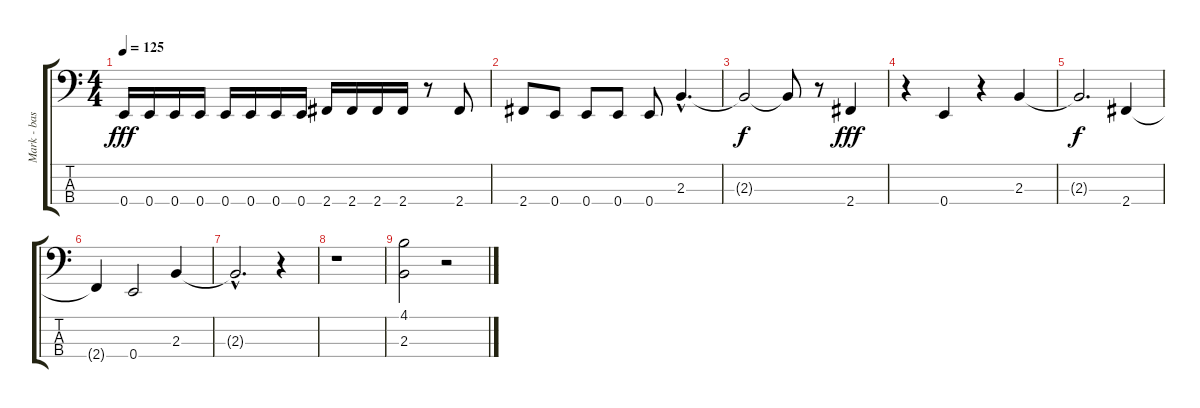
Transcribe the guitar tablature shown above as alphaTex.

\track ("Mark - bass" "Mark - bas") {instrument electricbasspick}
\staff {score tabs}
\tuning (G2 D2 A1 E1) {hide}
\ts (4 4)
\tempo 125
\clef f4
\ks c
0.4.16{dy fff} 0.4.16 0.4.16 0.4.16 0.4.16 0.4.16 0.4.16 0.4.16 2.4.16 2.4.16 2.4.16 2.4.16 r.8 2.4.8 |
2.4.8 0.4.8 0.4.8 0.4.8 0.4.8 2.3{hac}.4{d} |
2.3{t}.2{dy f} 2.3{t}.8 r.8 2.4.4{dy fff} |
r.4 0.4.4 r.4 2.3.4 |
2.3{t}.2{d dy f} 2.4.4 |
2.4{t}.4 0.4.2 2.3.4 |
2.3{hac t}.2{d} r.4 |
r.1 |
(4.1 2.3).2 r.2
